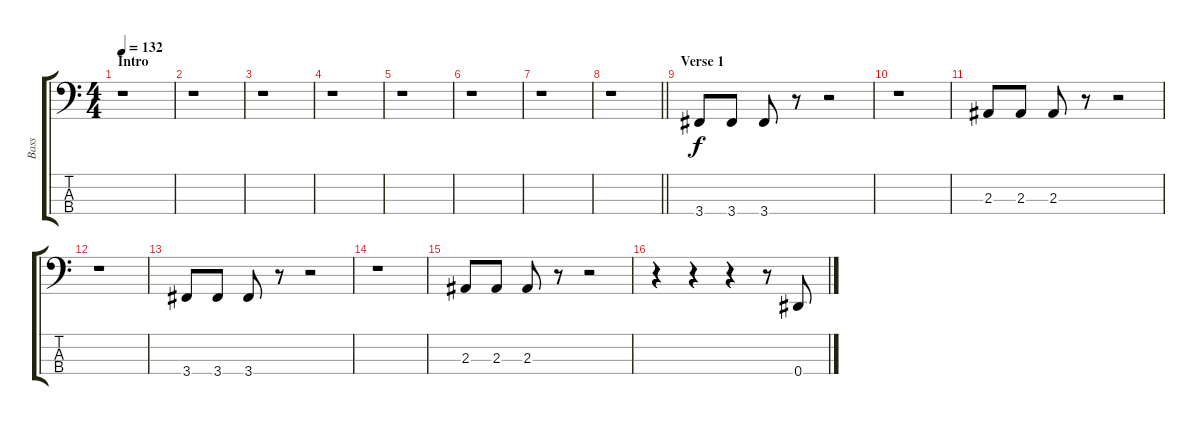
\track ("Bass" "Bass") {instrument electricbasspick}
\staff {score tabs}
\tuning (Gb2 Db2 Ab1 Eb1) {hide}
\ts (4 4)
\section ("" "Intro")
\tempo 132
\clef f4
\ks c
r.1{dy f instrument electricbasspick} |
r.1 |
r.1 |
r.1 |
r.1 |
r.1 |
r.1 |
\barLineRight lightlight
r.1 |
\section ("" "Verse 1")
3.4.8 3.4.8 3.4.8 r.8 r.2 |
r.1 |
2.3.8 2.3.8 2.3.8 r.8 r.2 |
r.1 |
3.4.8 3.4.8 3.4.8 r.8 r.2 |
r.1 |
2.3.8 2.3.8 2.3.8 r.8 r.2 |
r.4 r.4 r.4 r.8 0.4.8
